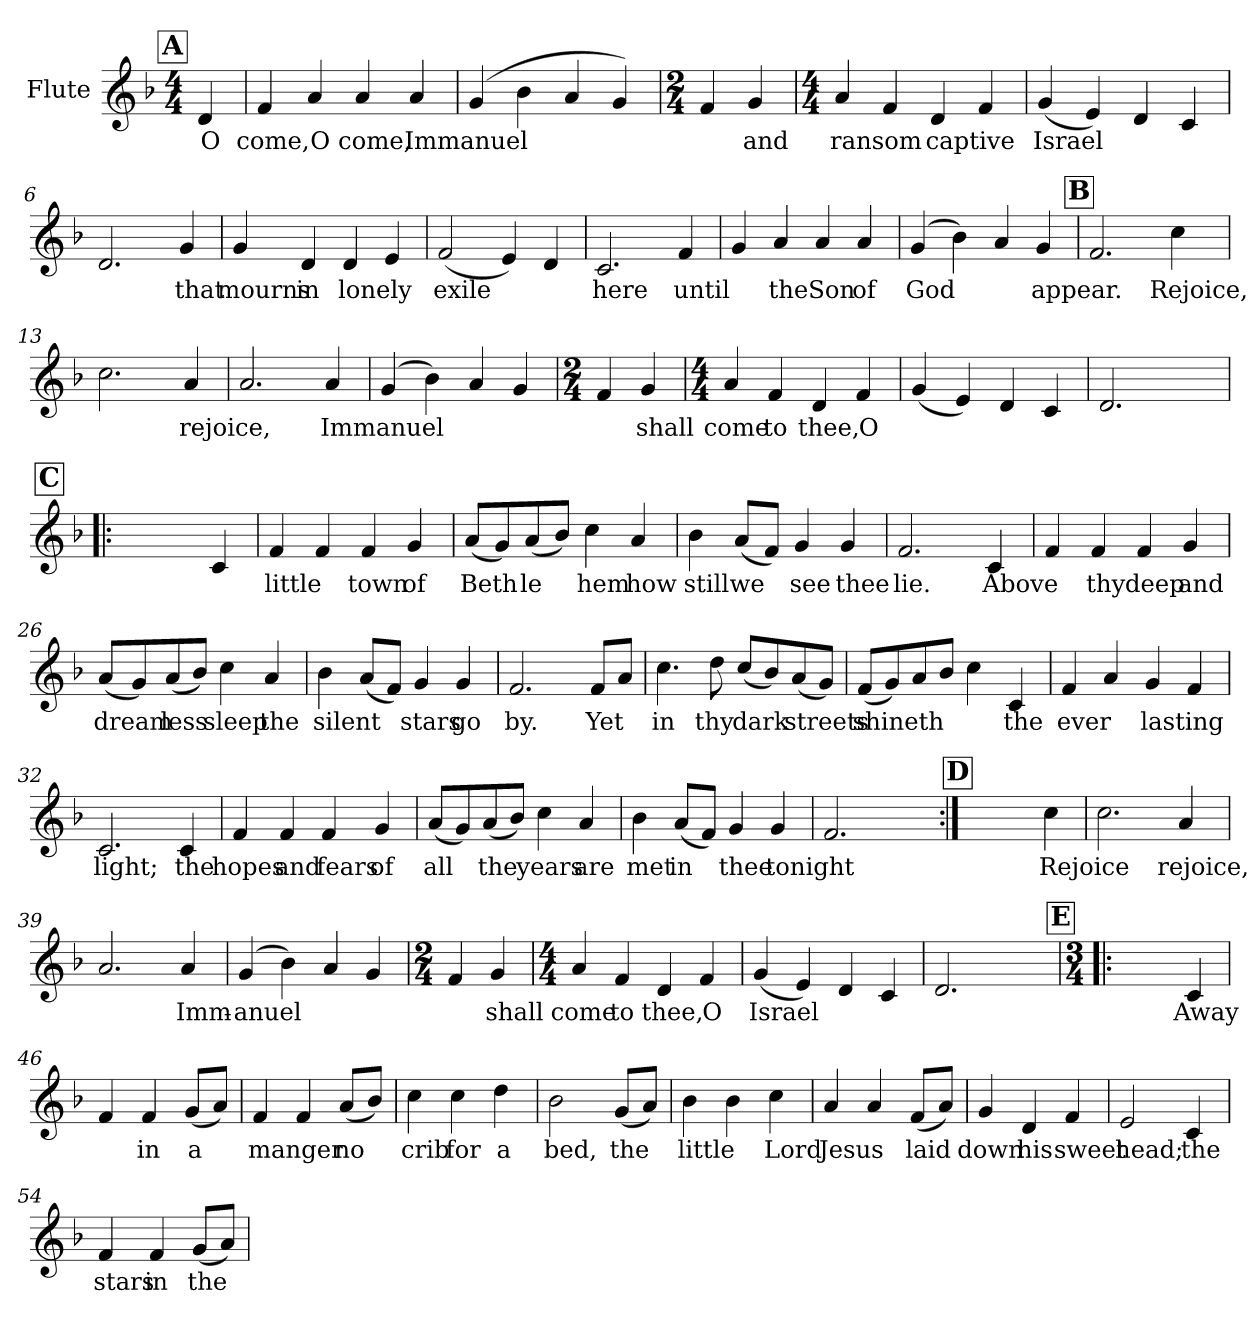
**kern	**text
*part1	*part1
*staff1	*staff1
*I"Flute	*
*I'Fl	*
*clefG2	*
*k[b-]	*
*F:	*
*M4/4	*
!!LO:REH:place=s1:a:B:t=A
=	=
!	!LO:LY:b
4d/	O
=1	=1
!	!LO:LY:b
4f/	come,
!	!LO:LY:b
4a/	O
!	!LO:LY:b
4a/	come,
!	!LO:LY:b
4a/	Immanuel
=2	=2
(>4g/	.
4b-\	.
4a/	.
4g/)	.
=3	=3
*M2/4	*
4f/	.
!	!LO:LY:b
4g/	and
=4	=4
*M4/4	*
!	!LO:LY:b
4a/	ransom
4f/	.
!	!LO:LY:b
4d/	captive
4f/	.
!!LO:LB:g=z
=5	=5
!	!LO:LY:b
(<4g/	Israel
4e/)	.
4d/	.
4c/	.
=6	=6
2.d/	.
!	!LO:LY:b
4g/	that
=7	=7
!	!LO:LY:b
4g/	mourns
!	!LO:LY:b
4d/	in
!	!LO:LY:b
4d/	lonely
4e/	.
=8	=8
!	!LO:LY:b
(<2f/	exile
4e/)	.
4d/	.
=9	=9
!	!LO:LY:b
2.c/	here
!	!LO:LY:b
4f/	until
!!LO:LB:g=z
=10	=10
4g/	.
!	!LO:LY:b
4a/	the
!	!LO:LY:b
4a/	Son
!	!LO:LY:b
4a/	of
=11	=11
!	!LO:LY:b
(>4g/	God
4b-\)	.
4a/	.
!	!LO:LY:b
4g/	appear.
!!LO:REH:place=s1:a:B:t=B
=12	=12
2.f/	.
!	!LO:LY:b
4cc\	Rejoice,
=13	=13
2.cc\	.
!	!LO:LY:b
4a/	rejoice,
=14	=14
2.a/	.
!	!LO:LY:b
4a/	Immanuel
!!LO:LB:g=z
=15	=15
(>4g/	.
4b-\)	.
4a/	.
4g/	.
=16	=16
*M2/4	*
4f/	.
!	!LO:LY:b
4g/	shall
=17	=17
*M4/4	*
!	!LO:LY:b
4a/	come
!	!LO:LY:b
4f/	to
!	!LO:LY:b
4d/	thee,
!	!LO:LY:b
4f/	O
=18	=18
(<4g/	.
4e/)	.
4d/	.
4c/	.
=19	=19
2.d/	.
4c/yy	.
!!LO:LB:g=z
!!LO:REH:place=s1:a:B:t=C
=20!|:	=20!|:
2.c/yy	.
4c/	.
=21	=21
!	!LO:LY:b
4f/	little
4f/	.
!	!LO:LY:b
4f/	town
!	!LO:LY:b
4g/	of
=22	=22
!	!LO:LY:b
(<8a/L	Beth
8g/)	.
!	!LO:LY:b
(<8a/	le
8b-/J)	.
!	!LO:LY:b
4cc\	hem
!	!LO:LY:b
4a/	how
=23	=23
!	!LO:LY:b
4b-\	still
!	!LO:LY:b
(<8a/L	we
8f/J)	.
!	!LO:LY:b
4g/	see
!	!LO:LY:b
4g/	thee
=24	=24
!	!LO:LY:b
2.f/	lie.
!	!LO:LY:b
4c/	Above
!!LO:LB:g=z
=25	=25
4f/	.
!	!LO:LY:b
4f/	thy
!	!LO:LY:b
4f/	deep
!	!LO:LY:b
4g/	and
=26	=26
!	!LO:LY:b
(<8a/L	dream
8g/)	.
!	!LO:LY:b
(<8a/	less
8b-/J)	.
!	!LO:LY:b
4cc\	sleep
!	!LO:LY:b
4a/	the
=27	=27
!	!LO:LY:b
4b-\	silent
(<8a/L	.
8f/J)	.
!	!LO:LY:b
4g/	stars
!	!LO:LY:b
4g/	go
=28	=28
!	!LO:LY:b
2.f/	by.
!	!LO:LY:b
8f/L	Yet
8a/J	.
!!LO:LB:g=z
=29	=29
!	!LO:LY:b
4.cc\	in
!	!LO:LY:b
8dd\	thy
!	!LO:LY:b
(<8cc/L	dark
8b-/)	.
!	!LO:LY:b
(<8a/	streets
8g/J)	.
=30	=30
!	!LO:LY:b
(<8f/L	shineth
8g/)	.
8a/	.
8b-/J	.
4cc\	.
!	!LO:LY:b
4c/	the
=31	=31
!	!LO:LY:b
4f/	ever
4a/	.
!	!LO:LY:b
4g/	lasting
4f/	.
=32	=32
!	!LO:LY:b
2.c/	light;
!	!LO:LY:b
4c/	the
!!LO:LB:g=z
=33	=33
!	!LO:LY:b
4f/	hopes
!	!LO:LY:b
4f/	and
!	!LO:LY:b
4f/	fears
!	!LO:LY:b
4g/	of
=34	=34
!	!LO:LY:b
(<8a/L	all
8g/)	.
!	!LO:LY:b
(<8a/	the
8b-/J)	.
!	!LO:LY:b
4cc\	years
!	!LO:LY:b
4a/	are
=35	=35
!	!LO:LY:b
4b-\	met
!	!LO:LY:b
(<8a/L	in
8f/J)	.
!	!LO:LY:b
4g/	thee
!	!LO:LY:b
4g/	tonight
=36	=36
2.f/	.
4cc\yy	.
!!LO:LB:g=z
!!LO:REH:place=s1:a:B:t=D
=37:|!	=37:|!
2.ryy	.
!	!LO:LY:b
4cc\	Rejoice
=38	=38
2.cc\	.
!	!LO:LY:b
4a/	rejoice,
=39	=39
2.a/	.
!	!LO:LY:b
4a/	Imm-
=40	=40
!	!LO:LY:b
(>4g/	-anuel
4b-\)	.
4a/	.
4g/	.
=41	=41
*M2/4	*
4f/	.
!	!LO:LY:b
4g/	shall
=42	=42
*M4/4	*
!	!LO:LY:b
4a/	come
!	!LO:LY:b
4f/	to
!	!LO:LY:b
4d/	thee,
!	!LO:LY:b
4f/	O
=43	=43
!	!LO:LY:b
(<4g/	Israel
4e/)	.
4d/	.
4c/	.
=44	=44
2.d/	.
4c/yy	.
!!LO:LB:g=z
!!LO:REH:place=s1:a:B:t=E
=45!|:	=45!|:
*M3/4	*
2c/yy	.
!	!LO:LY:b
4c/	Away
=46	=46
4f/	.
!	!LO:LY:b
4f/	in
!	!LO:LY:b
(<8g/L	a
8a/J)	.
=47	=47
!	!LO:LY:b
4f/	manger
4f/	.
!	!LO:LY:b
(<8a/L	no
8b-/J)	.
=48	=48
!	!LO:LY:b
4cc\	crib
!	!LO:LY:b
4cc\	for
!	!LO:LY:b
4dd\	a
=49	=49
!	!LO:LY:b
2b-\	bed,
!	!LO:LY:b
(<8g/L	the
8a/J)	.
=50	=50
!	!LO:LY:b
4b-\	little
4b-\	.
!	!LO:LY:b
4cc\	Lord
!!LO:PB:g=z
=51	=51
!	!LO:LY:b
4a/	Jesus
4a/	.
!	!LO:LY:b
(<8f/L	laid
8a/J)	.
=52	=52
!	!LO:LY:b
4g/	down
!	!LO:LY:b
4d/	his
!	!LO:LY:b
4f/	sweet
=53	=53
!	!LO:LY:b
2e/	head;
!	!LO:LY:b
4c/	the
=54	=54
!	!LO:LY:b
4f/	stars
!	!LO:LY:b
4f/	in
!	!LO:LY:b
(<8g/L	the
8a/J)	.
=	=
*-	*-
